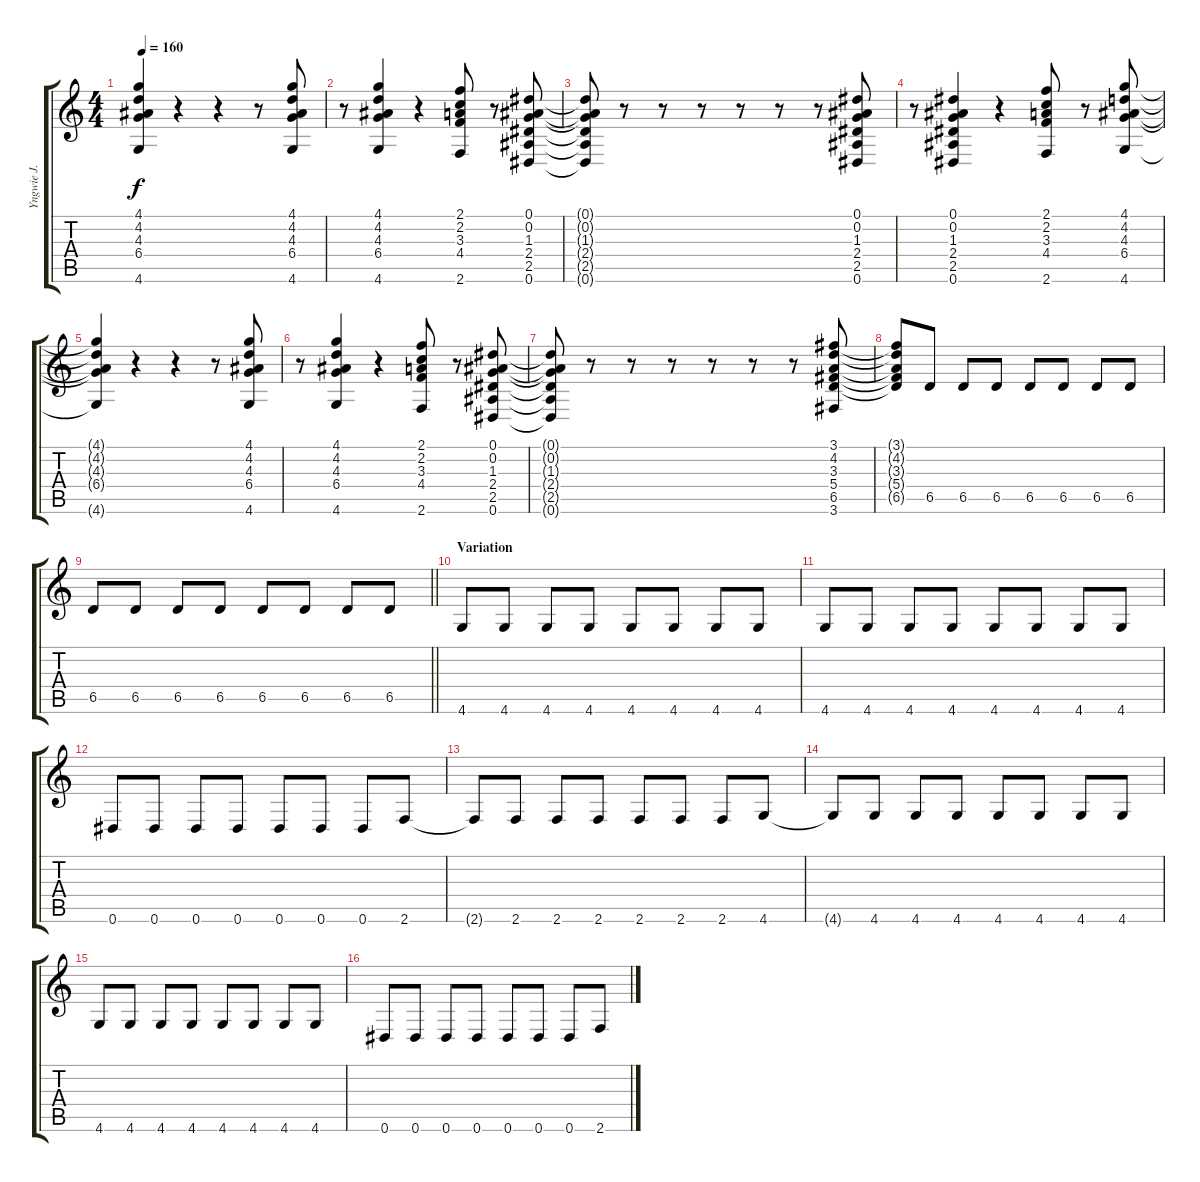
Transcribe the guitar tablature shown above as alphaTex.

\track ("Yngwie J. Malmsteen" "Yngwie J. ") {instrument overdrivenguitar}
\staff {score tabs}
\tuning (Eb4 Bb3 Gb3 Db3 Ab2 Eb2) {hide}
\ts (4 4)
\tempo 160
\clef g2
\ks c
(4.1{t} 4.2{t} 4.3{t} 6.4{t} 4.6{t}).4{dy f} r.4 r.4 r.8 (4.1 4.2 4.3 6.4 4.6).8 |
r.8 (4.1 4.2 4.3 6.4 4.6).4 r.4 (2.1 2.2 3.3 4.4 2.6).8 r.8 (0.1 0.2 1.3 2.4 2.5 0.6).8 |
(0.1{t} 0.2{t} 1.3{t} 2.4{t} 2.5{t} 0.6{t}).8 r.8 r.8 r.8 r.8 r.8 r.8 (0.1 0.2 1.3 2.4 2.5 0.6).8 |
r.8 (0.1 0.2 1.3 2.4 2.5 0.6).4 r.4 (2.1 2.2 3.3 4.4 2.6).8 r.8 (4.1 4.2 4.3 6.4 4.6).8 |
(4.1{t} 4.2{t} 4.3{t} 6.4{t} 4.6{t}).4 r.4 r.4 r.8 (4.1 4.2 4.3 6.4 4.6).8 |
r.8 (4.1 4.2 4.3 6.4 4.6).4 r.4 (2.1 2.2 3.3 4.4 2.6).8 r.8 (0.1 0.2 1.3 2.4 2.5 0.6).8 |
(0.1{t} 0.2{t} 1.3{t} 2.4{t} 2.5{t} 0.6{t}).8 r.8 r.8 r.8 r.8 r.8 r.8 (3.1 4.2 3.3 5.4 6.5 3.6).8 |
(3.1{t} 4.2{t} 3.3{t} 5.4{t} 6.5{t}).8 6.5.8 6.5.8 6.5.8 6.5.8 6.5.8 6.5.8 6.5.8 |
\barLineRight lightlight
6.5.8 6.5.8 6.5.8 6.5.8 6.5.8 6.5.8 6.5.8 6.5.8 |
\section ("" "Variation")
4.6.8 4.6.8 4.6.8 4.6.8 4.6.8 4.6.8 4.6.8 4.6.8 |
4.6.8 4.6.8 4.6.8 4.6.8 4.6.8 4.6.8 4.6.8 4.6.8 |
0.6.8 0.6.8 0.6.8 0.6.8 0.6.8 0.6.8 0.6.8 2.6.8 |
2.6{t}.8 2.6.8 2.6.8 2.6.8 2.6.8 2.6.8 2.6.8 4.6.8 |
4.6{t}.8 4.6.8 4.6.8 4.6.8 4.6.8 4.6.8 4.6.8 4.6.8 |
4.6.8 4.6.8 4.6.8 4.6.8 4.6.8 4.6.8 4.6.8 4.6.8 |
0.6.8 0.6.8 0.6.8 0.6.8 0.6.8 0.6.8 0.6.8 2.6.8
